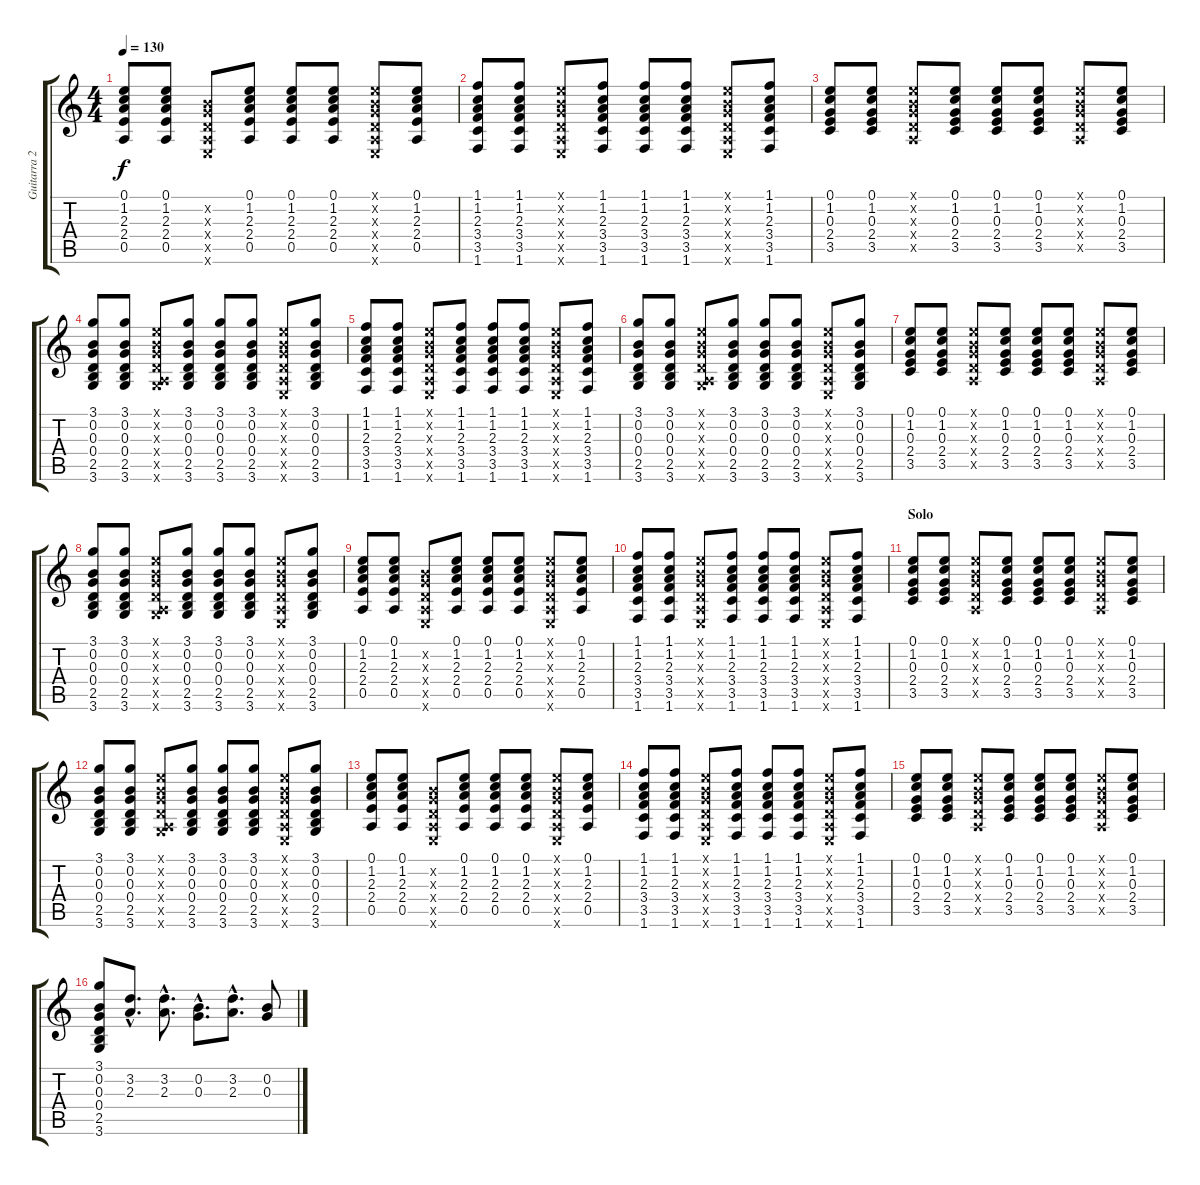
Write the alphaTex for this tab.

\track ("Guitarra 2" "Guitarra 2") {instrument acousticguitarnylon}
\staff {score tabs}
\tuning (E4 B3 G3 D3 A2 E2) {hide}
\ts (4 4)
\tempo 130
\clef g2
\ks c
(0.1 1.2 2.3 2.4 0.5).8{dy f} (0.1 1.2 2.3 2.4 0.5).8 (0.2{x} 0.3{x} 0.4{x} 0.5{x} 0.6{x}).8 (0.1 1.2 2.3 2.4 0.5).8 (0.1 1.2 2.3 2.4 0.5).8 (0.1 1.2 2.3 2.4 0.5).8 (0.1{x} 0.2{x} 0.3{x} 0.4{x} 0.5{x} 0.6{x}).8 (0.1 1.2 2.3 2.4 0.5).8 |
(1.1 1.2 2.3 3.4 3.5 1.6).8 (1.1 1.2 2.3 3.4 3.5 1.6).8 (0.1{x} 0.2{x} 0.3{x} 0.4{x} 0.5{x} 0.6{x}).8 (1.1 1.2 2.3 3.4 3.5 1.6).8 (1.1 1.2 2.3 3.4 3.5 1.6).8 (1.1 1.2 2.3 3.4 3.5 1.6).8 (0.1{x} 0.2{x} 0.3{x} 0.4{x} 0.5{x} 0.6{x}).8 (1.1 1.2 2.3 3.4 3.5 1.6).8 |
(0.1 1.2 0.3 2.4 3.5).8 (0.1 1.2 0.3 2.4 3.5).8 (0.1{x} 0.2{x} 0.3{x} 0.4{x} 0.5{x}).8 (0.1 1.2 0.3 2.4 3.5).8 (0.1 1.2 0.3 2.4 3.5).8 (0.1 1.2 0.3 2.4 3.5).8 (0.1{x} 0.2{x} 0.3{x} 0.4{x} 0.5{x}).8 (0.1 1.2 0.3 2.4 3.5).8 |
(3.1 0.2 0.3 0.4 2.5 3.6).8 (3.1 0.2 0.3 0.4 2.5 3.6).8 (0.1{x} 0.2{x} 0.3{x} 0.4{x} 0.5{x} 3.6{x}).8 (3.1 0.2 0.3 0.4 2.5 3.6).8 (3.1 0.2 0.3 0.4 2.5 3.6).8 (3.1 0.2 0.3 0.4 2.5 3.6).8 (0.1{x} 0.2{x} 0.3{x} 0.4{x} 0.5{x} 0.6{x}).8 (3.1 0.2 0.3 0.4 2.5 3.6).8 |
(1.1 1.2 2.3 3.4 3.5 1.6).8 (1.1 1.2 2.3 3.4 3.5 1.6).8 (0.1{x} 0.2{x} 0.3{x} 0.4{x} 0.5{x} 0.6{x}).8 (1.1 1.2 2.3 3.4 3.5 1.6).8 (1.1 1.2 2.3 3.4 3.5 1.6).8 (1.1 1.2 2.3 3.4 3.5 1.6).8 (0.1{x} 0.2{x} 0.3{x} 0.4{x} 0.5{x} 0.6{x}).8 (1.1 1.2 2.3 3.4 3.5 1.6).8 |
(3.1 0.2 0.3 0.4 2.5 3.6).8 (3.1 0.2 0.3 0.4 2.5 3.6).8 (0.1{x} 0.2{x} 0.3{x} 0.4{x} 0.5{x} 3.6{x}).8 (3.1 0.2 0.3 0.4 2.5 3.6).8 (3.1 0.2 0.3 0.4 2.5 3.6).8 (3.1 0.2 0.3 0.4 2.5 3.6).8 (0.1{x} 0.2{x} 0.3{x} 0.4{x} 0.5{x} 0.6{x}).8 (3.1 0.2 0.3 0.4 2.5 3.6).8 |
(0.1 1.2 0.3 2.4 3.5).8 (0.1 1.2 0.3 2.4 3.5).8 (0.1{x} 0.2{x} 0.3{x} 0.4{x} 0.5{x}).8 (0.1 1.2 0.3 2.4 3.5).8 (0.1 1.2 0.3 2.4 3.5).8 (0.1 1.2 0.3 2.4 3.5).8 (0.1{x} 0.2{x} 0.3{x} 0.4{x} 0.5{x}).8 (0.1 1.2 0.3 2.4 3.5).8 |
(3.1 0.2 0.3 0.4 2.5 3.6).8 (3.1 0.2 0.3 0.4 2.5 3.6).8 (0.1{x} 0.2{x} 0.3{x} 0.4{x} 0.5{x} 3.6{x}).8 (3.1 0.2 0.3 0.4 2.5 3.6).8 (3.1 0.2 0.3 0.4 2.5 3.6).8 (3.1 0.2 0.3 0.4 2.5 3.6).8 (0.1{x} 0.2{x} 0.3{x} 0.4{x} 0.5{x} 0.6{x}).8 (3.1 0.2 0.3 0.4 2.5 3.6).8 |
(0.1 1.2 2.3 2.4 0.5).8 (0.1 1.2 2.3 2.4 0.5).8 (0.2{x} 0.3{x} 0.4{x} 0.5{x} 0.6{x}).8 (0.1 1.2 2.3 2.4 0.5).8 (0.1 1.2 2.3 2.4 0.5).8 (0.1 1.2 2.3 2.4 0.5).8 (0.1{x} 0.2{x} 0.3{x} 0.4{x} 0.5{x} 0.6{x}).8 (0.1 1.2 2.3 2.4 0.5).8 |
(1.1 1.2 2.3 3.4 3.5 1.6).8 (1.1 1.2 2.3 3.4 3.5 1.6).8 (0.1{x} 0.2{x} 0.3{x} 0.4{x} 0.5{x} 0.6{x}).8 (1.1 1.2 2.3 3.4 3.5 1.6).8 (1.1 1.2 2.3 3.4 3.5 1.6).8 (1.1 1.2 2.3 3.4 3.5 1.6).8 (0.1{x} 0.2{x} 0.3{x} 0.4{x} 0.5{x} 0.6{x}).8 (1.1 1.2 2.3 3.4 3.5 1.6).8 |
\section ("" "Solo")
(0.1 1.2 0.3 2.4 3.5).8 (0.1 1.2 0.3 2.4 3.5).8 (0.1{x} 0.2{x} 0.3{x} 0.4{x} 0.5{x}).8 (0.1 1.2 0.3 2.4 3.5).8 (0.1 1.2 0.3 2.4 3.5).8 (0.1 1.2 0.3 2.4 3.5).8 (0.1{x} 0.2{x} 0.3{x} 0.4{x} 0.5{x}).8 (0.1 1.2 0.3 2.4 3.5).8 |
(3.1 0.2 0.3 0.4 2.5 3.6).8 (3.1 0.2 0.3 0.4 2.5 3.6).8 (0.1{x} 0.2{x} 0.3{x} 0.4{x} 0.5{x} 3.6{x}).8 (3.1 0.2 0.3 0.4 2.5 3.6).8 (3.1 0.2 0.3 0.4 2.5 3.6).8 (3.1 0.2 0.3 0.4 2.5 3.6).8 (0.1{x} 0.2{x} 0.3{x} 0.4{x} 0.5{x} 0.6{x}).8 (3.1 0.2 0.3 0.4 2.5 3.6).8 |
(0.1 1.2 2.3 2.4 0.5).8 (0.1 1.2 2.3 2.4 0.5).8 (0.2{x} 0.3{x} 0.4{x} 0.5{x} 0.6{x}).8 (0.1 1.2 2.3 2.4 0.5).8 (0.1 1.2 2.3 2.4 0.5).8 (0.1 1.2 2.3 2.4 0.5).8 (0.1{x} 0.2{x} 0.3{x} 0.4{x} 0.5{x} 0.6{x}).8 (0.1 1.2 2.3 2.4 0.5).8 |
(1.1 1.2 2.3 3.4 3.5 1.6).8 (1.1 1.2 2.3 3.4 3.5 1.6).8 (0.1{x} 0.2{x} 0.3{x} 0.4{x} 0.5{x} 0.6{x}).8 (1.1 1.2 2.3 3.4 3.5 1.6).8 (1.1 1.2 2.3 3.4 3.5 1.6).8 (1.1 1.2 2.3 3.4 3.5 1.6).8 (0.1{x} 0.2{x} 0.3{x} 0.4{x} 0.5{x} 0.6{x}).8 (1.1 1.2 2.3 3.4 3.5 1.6).8 |
(0.1 1.2 0.3 2.4 3.5).8 (0.1 1.2 0.3 2.4 3.5).8 (0.1{x} 0.2{x} 0.3{x} 0.4{x} 0.5{x}).8 (0.1 1.2 0.3 2.4 3.5).8 (0.1 1.2 0.3 2.4 3.5).8 (0.1 1.2 0.3 2.4 3.5).8 (0.1{x} 0.2{x} 0.3{x} 0.4{x} 0.5{x}).8 (0.1 1.2 0.3 2.4 3.5).8 |
(3.1 0.2 0.3 0.4 2.5 3.6).8 (3.2{hac} 2.3{hac}).8{d} (3.2{hac} 2.3{hac}).8{d} (0.2{hac} 0.3{hac}).8{d} (3.2{hac} 2.3{hac}).8{d} (0.2 0.3).8
